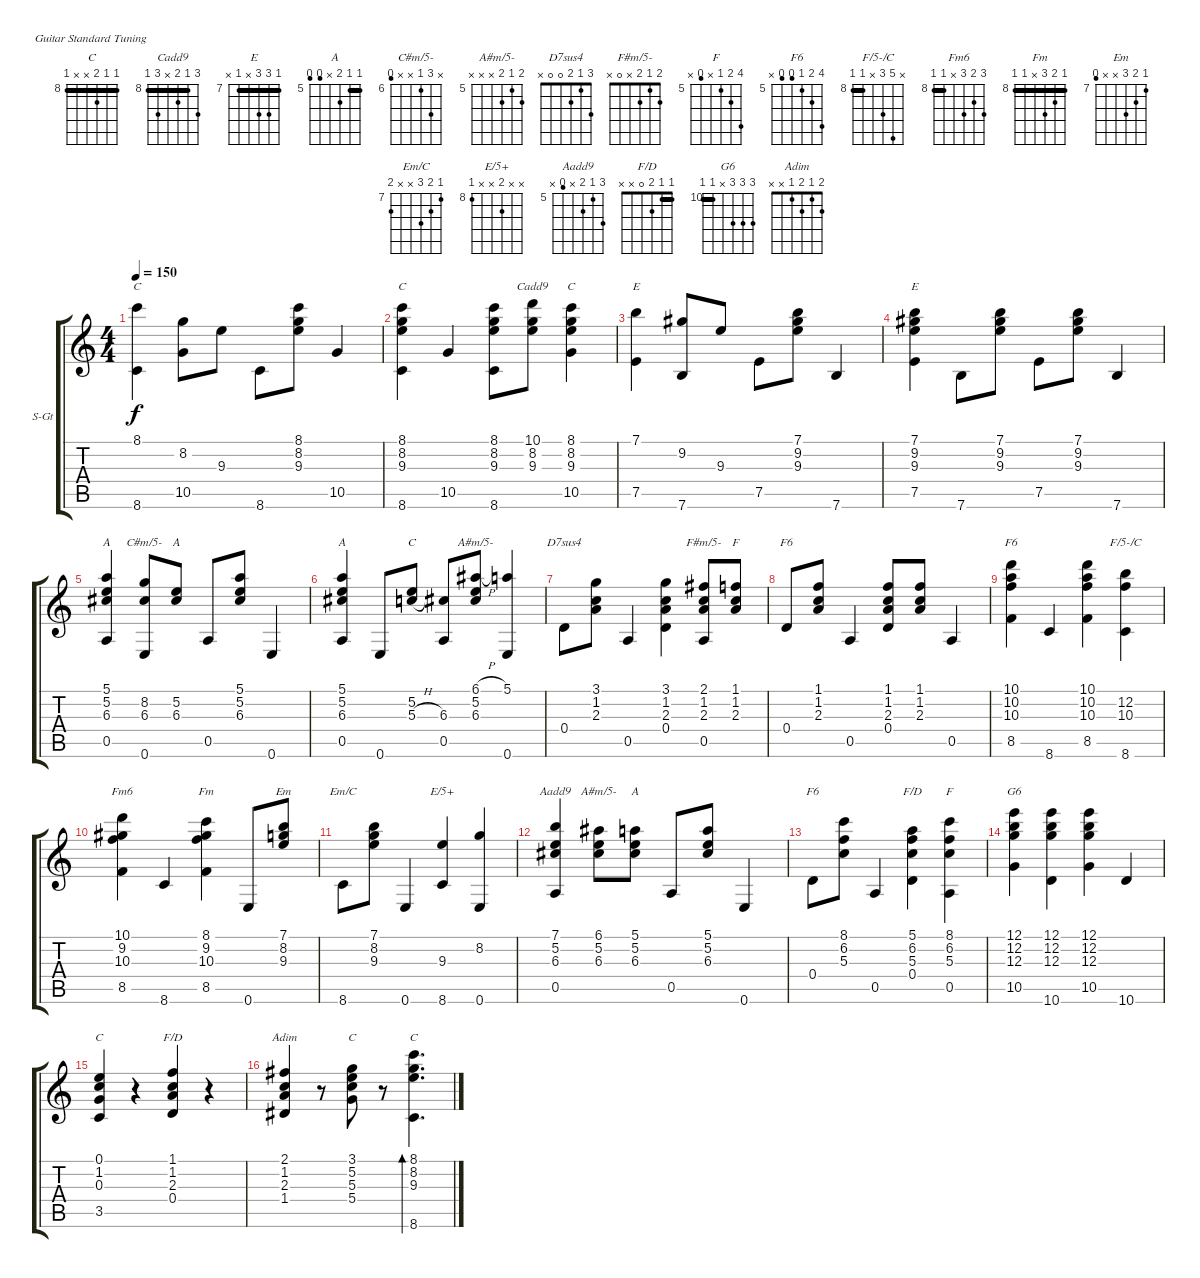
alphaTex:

\bracketExtendMode groupsimilarinstruments
\firstSystemTrackNameOrientation horizontal
\otherSystemsTrackNameOrientation horizontal
\track ("Piste 1" "S-Gt") {instrument acousticguitarsteel}
\staff {score tabs}
\tuning (E4 B3 G3 D3 A2 E2)
\chord ("C" 8 8 9 x 10 8) {firstfret 8 barre (8 8)}
\chord ("Cadd9" 10 8 9 x 10 8) {firstfret 8 barre 8}
\chord ("E" 7 9 9 x 7 x) {firstfret 7 barre 7}
\chord ("A" 5 5 6 x 4 x) {firstfret 5 barre 5}
\chord ("C#m/5-" x 8 6 x x 5) {firstfret 6}
\chord ("C" x 5 5 x x x) {barre 5}
\chord ("A#m/5-" 6 5 6 x x x) {firstfret 5}
\chord ("D7sus4" 3 1 2 0 0 x)
\chord ("F#m/5-" 2 1 2 x 0 x)
\chord ("F" 1 1 2 x x x) {barre 1}
\chord ("F6" 1 1 2 0 0 x) {barre 1}
\chord ("F6" 10 10 10 x 8 8) {firstfret 8 barre 8}
\chord ("F/5-/C" x 12 10 x 8 8) {firstfret 8 barre 8}
\chord ("Fm6" 10 9 10 x 8 8) {firstfret 8 barre 8}
\chord ("Fm" 8 9 10 x 8 8) {firstfret 8 barre (8 8)}
\chord ("Em" 7 8 9 x x 6) {firstfret 7}
\chord ("Em/C" 7 8 9 x x 8) {firstfret 7}
\chord ("E/5+" x x 9 x x 8) {firstfret 8}
\chord ("Aadd9" 7 5 6 x 4 x) {firstfret 5}
\chord ("A" 5 5 6 x 4 4) {firstfret 5 barre 5}
\chord ("F6" 8 6 5 4 4 x) {firstfret 5}
\chord ("F/D" 5 6 5 4 x x) {firstfret 5 barre 5}
\chord ("F" 8 6 5 x 4 x) {firstfret 5}
\chord ("G6" 12 12 12 x 10 10) {firstfret 10 barre 10}
\chord ("C" 0 1 0 x 3 x)
\chord ("F/D" 1 1 2 0 x x) {barre 1}
\chord ("Adim" 2 1 2 1 x x)
\chord ("C" 3 5 5 5 x x)
\chord ("C" 8 8 9 x x 8) {firstfret 8 barre (8 8)}
\ts (4 4)
\tempo 150
\clef g2
\ks c
(8.1 8.6).4{ch "C" dy f} (8.2 10.5).8 9.3.8 8.6.8 (8.1 8.2 9.3).8 10.5.4 |
(8.1 8.2 9.3 8.6).4{ch "C"} 10.5.4 (8.1 8.2 9.3 8.6).8 (10.1 8.2 9.3).8{ch "Cadd9"} (8.1 8.2 9.3 10.5).4{ch "C"} |
(7.1 7.5).4{ch "E"} (9.2 7.6).8 9.3.8 7.5.8 (7.1 9.2 9.3).8 7.6.4 |
(7.1 9.2 9.3 7.5).4{ch "E"} 7.6.8 (7.1 9.2 9.3).8 7.5.8 (7.1 9.2 9.3).8 7.6.4 |
(5.1 5.2 6.3 0.5).4{ch "A"} (8.2 6.3 0.6).8{ch "C#m/5-"} (5.2 6.3).8{ch "A"} 0.5.8 (5.1 5.2 6.3).8 0.6.4 |
(5.1 5.2 6.3 0.5).4{ch "A"} 0.6.8 (5.2 5.3{h}).8{ch "C"} (6.3 0.5).8 (6.1{h} 5.2 6.3).8{ch "A#m/5-"} (5.1 0.6).4 |
0.4.8{ch "D7sus4"} (3.1 1.2 2.3).8 0.5.4 (3.1 1.2 2.3 0.4).4 (2.1 1.2 2.3 0.5).8{ch "F#m/5-"} (1.1 1.2 2.3).8{ch "F"} |
0.4.8{ch "F6"} (1.1 1.2 2.3).8 0.5.4 (1.1 1.2 2.3 0.4).8 (1.1 1.2 2.3).8 0.5.4 |
(10.1 10.2 10.3 8.5).4{ch "F6"} 8.6.4 (10.1 10.2 10.3 8.5).4 (12.2 10.3 8.6).4{ch "F/5-/C"} |
(10.1 9.2 10.3 8.5).4{ch "Fm6"} 8.6.4 (8.1 9.2 10.3 8.5).4{ch "Fm"} 0.6.8 (7.1 8.2 9.3).8{ch "Em"} |
8.6.8{ch "Em/C"} (7.1 8.2 9.3).8 0.6.4 (9.3 8.6).4{ch "E/5+"} (8.2 0.6).4 |
(7.1 5.2 6.3 0.5).4{ch "Aadd9"} (6.1 5.2 6.3).8{ch "A#m/5-"} (5.1 5.2 6.3).8{ch "A"} 0.5.8 (5.1 5.2 6.3).8 0.6.4 |
0.4.8{ch "F6"} (8.1 6.2 5.3).8 0.5.4 (5.1 6.2 5.3 0.4).4{ch "F/D"} (8.1 6.2 5.3 0.5).4{ch "F"} |
(12.1 12.2 12.3 10.5).4{ch "G6"} (12.1 12.2 12.3 10.6).4 (12.1 12.2 12.3 10.5).4 10.6.4 |
(0.1 1.2 0.3 3.5).4{ch "C"} r.4 (1.1 1.2 2.3 0.4).4{ch "F/D"} r.4 |
(2.1 1.2 2.3 1.4).4{ch "Adim"} r.8 (3.1 5.2 5.3 5.4).8{ch "C"} r.8 (8.1 8.2 9.3 8.6).4{d bd 480 ch "C"}
